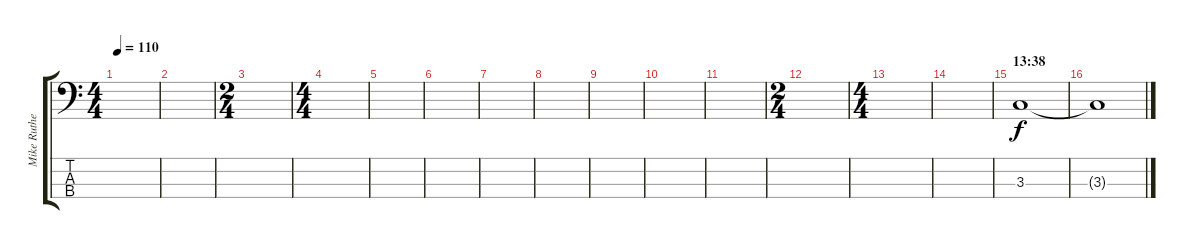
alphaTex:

\track ("Mike Rutherford (bass pedal)" "Mike Ruthe") {instrument fretlessbass}
\staff {score tabs}
\tuning (G2 D2 A1 E1) {hide}
\ts (4 4)
\tempo 110
\clef f4
\ks c
|
|
\ts (2 4)
|
\ts (4 4)
|
|
|
|
|
|
|
|
\ts (2 4)
|
\ts (4 4)
|
|
\section ("" "13:38")
3.3.1 |
3.3{t}.1
